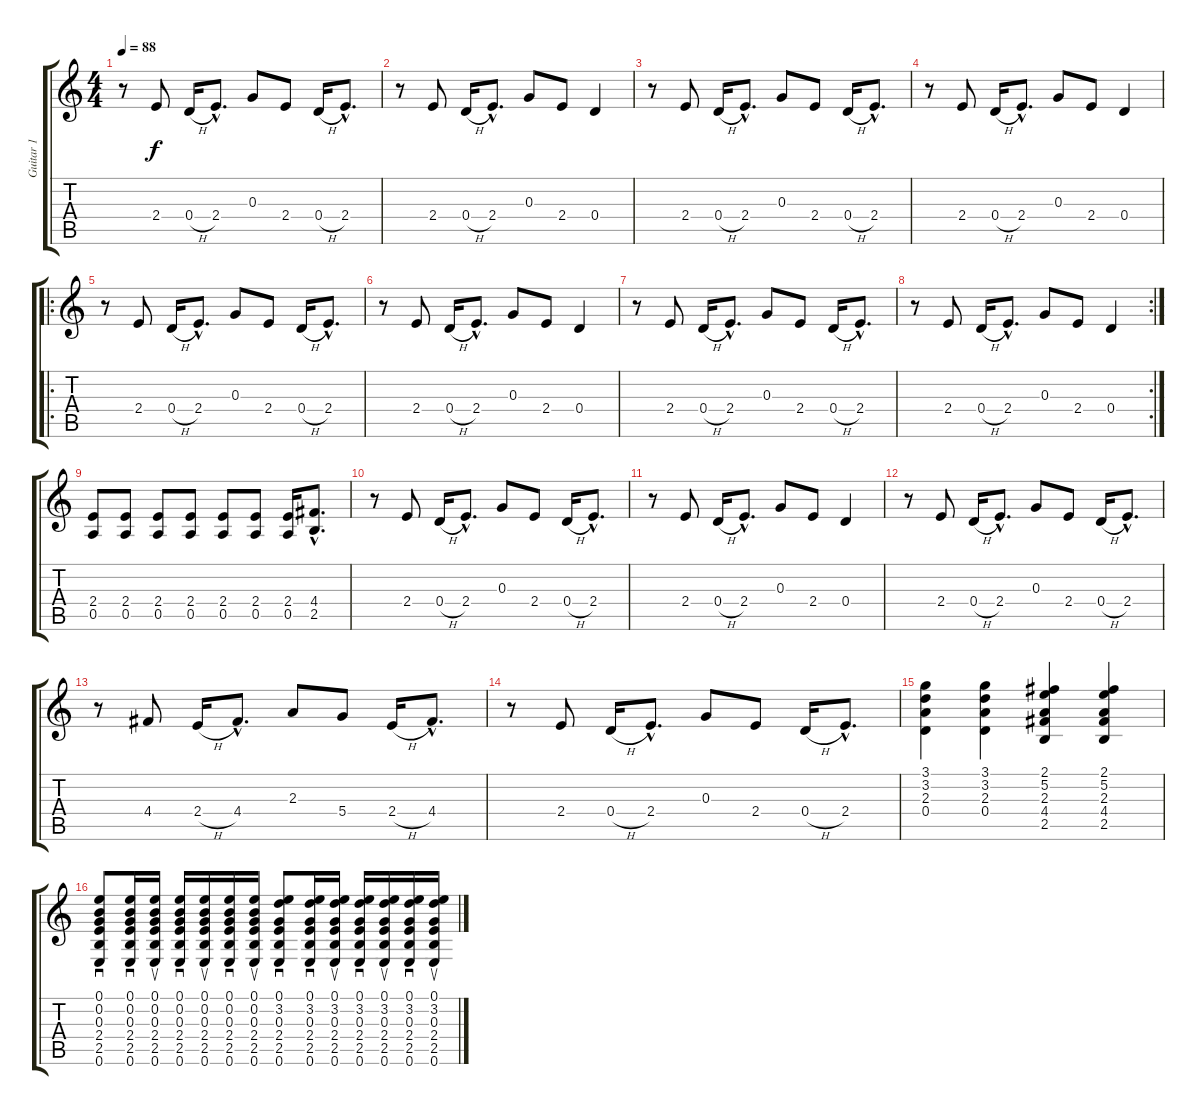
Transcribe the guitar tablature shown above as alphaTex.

\track ("Guitar 1" "Guitar 1") {instrument acousticguitarsteel}
\staff {score tabs}
\tuning (E4 B3 G3 D3 A2 E2) {hide}
\ts (4 4)
\tempo 88
\clef g2
\ks c
r.8{dy f instrument acousticguitarsteel} 2.4.8 0.4{h}.16 2.4{hac}.8{d} 0.3.8 2.4.8 0.4{h}.16 2.4{hac}.8{d} |
r.8 2.4.8 0.4{h}.16 2.4{hac}.8{d} 0.3.8 2.4.8 0.4.4 |
r.8 2.4.8 0.4{h}.16 2.4{hac}.8{d} 0.3.8 2.4.8 0.4{h}.16 2.4{hac}.8{d} |
r.8 2.4.8 0.4{h}.16 2.4{hac}.8{d} 0.3.8 2.4.8 0.4.4 |
\ro
r.8 2.4.8 0.4{h}.16 2.4{hac}.8{d} 0.3.8 2.4.8 0.4{h}.16 2.4{hac}.8{d} |
r.8 2.4.8 0.4{h}.16 2.4{hac}.8{d} 0.3.8 2.4.8 0.4.4 |
r.8 2.4.8 0.4{h}.16 2.4{hac}.8{d} 0.3.8 2.4.8 0.4{h}.16 2.4{hac}.8{d} |
\rc 2
r.8 2.4.8 0.4{h}.16 2.4{hac}.8{d} 0.3.8 2.4.8 0.4.4 |
(2.4 0.5).8 (2.4 0.5).8 (2.4 0.5).8 (2.4 0.5).8 (2.4 0.5).8 (2.4 0.5).8 (2.4 0.5).16 (4.4{hac} 2.5{hac}).8{d} |
r.8 2.4.8 0.4{h}.16 2.4{hac}.8{d} 0.3.8 2.4.8 0.4{h}.16 2.4{hac}.8{d} |
r.8 2.4.8 0.4{h}.16 2.4{hac}.8{d} 0.3.8 2.4.8 0.4.4 |
r.8 2.4.8 0.4{h}.16 2.4{hac}.8{d} 0.3.8 2.4.8 0.4{h}.16 2.4{hac}.8{d} |
r.8 4.4.8 2.4{h}.16 4.4{hac}.8{d} 2.3.8 5.4.8 2.4{h}.16 4.4{hac}.8{d} |
r.8 2.4.8 0.4{h}.16 2.4{hac}.8{d} 0.3.8 2.4.8 0.4{h}.16 2.4{hac}.8{d} |
(3.1 3.2 2.3 0.4).4 (3.1 3.2 2.3 0.4).4 (2.1 5.2 2.3 4.4 2.5).4 (2.1 5.2 2.3 4.4 2.5).4 |
(0.1 0.2 0.3 2.4 2.5 0.6).8{sd} (0.1 0.2 0.3 2.4 2.5 0.6).16{sd} (0.1 0.2 0.3 2.4 2.5 0.6).16{su} (0.1 0.2 0.3 2.4 2.5 0.6).16{sd} (0.1 0.2 0.3 2.4 2.5 0.6).16{su} (0.1 0.2 0.3 2.4 2.5 0.6).16{sd} (0.1 0.2 0.3 2.4 2.5 0.6).16{su} (0.1 3.2 0.3 2.4 2.5 0.6).8{sd} (0.1 3.2 0.3 2.4 2.5 0.6).16{sd} (0.1 3.2 0.3 2.4 2.5 0.6).16{su} (0.1 3.2 0.3 2.4 2.5 0.6).16{sd} (0.1 3.2 0.3 2.4 2.5 0.6).16{su} (0.1 3.2 0.3 2.4 2.5 0.6).16{sd} (0.1 3.2 0.3 2.4 2.5 0.6).16{su}
